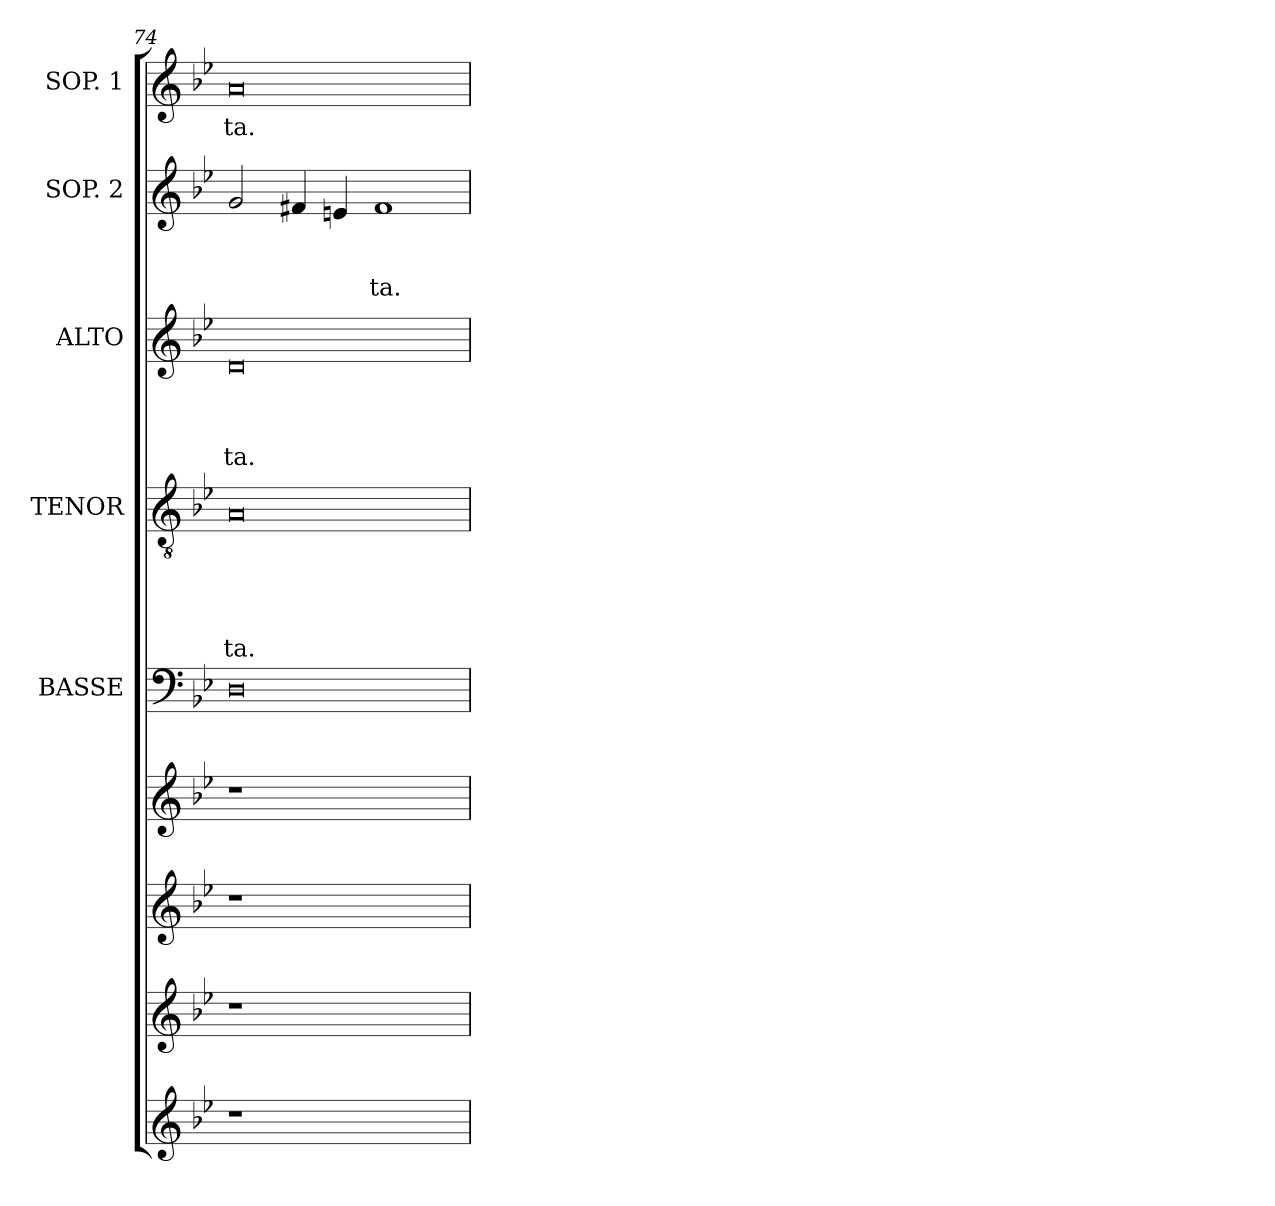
**kern	**kern	**kern	**kern	**kern	**kern	**text	**text	**text	**text	**text	**kern	**text	**text	**text	**text	**kern	**text	**text	**text	**kern	**text
*part9	*part8	*part7	*part6	*part5	*part4	*part4	*part4	*part4	*part4	*part4	*part3	*part3	*part3	*part3	*part3	*part2	*part2	*part2	*part2	*part1	*part1
*staff9	*staff8	*staff7	*staff6	*staff5	*staff4	*staff4	*staff4	*staff4	*staff4	*staff4	*staff3	*staff3	*staff3	*staff3	*staff3	*staff2	*staff2	*staff2	*staff2	*staff1	*staff1
*	*	*	*	*I"BASSE	*I"TENOR	*	*	*	*	*	*I"ALTO	*	*	*	*	*I"SOP. 2	*	*	*	*I"SOP. 1	*
*	*	*	*	*I'BAS.	*I'TEN.	*	*	*	*	*	*I'ALT.	*	*	*	*	*I'SOP. 2	*	*	*	*I'SOP. 1	*
*clefG2	*clefG2	*clefG2	*clefG2	*clefF4	*clefGv2	*	*	*	*	*	*clefG2	*	*	*	*	*clefG2	*	*	*	*clefG2	*
*k[b-e-]	*k[b-e-]	*k[b-e-]	*k[b-e-]	*k[b-e-]	*k[b-e-]	*	*	*	*	*	*k[b-e-]	*	*	*	*	*k[b-e-]	*	*	*	*k[b-e-]	*
*B-:	*B-:	*B-:	*B-:	*B-:	*B-:	*	*	*	*	*	*B-:	*	*	*	*	*B-:	*	*	*	*B-:	*
=74	=74	=74	=74	=74	=74	=74	=74	=74	=74	=74	=74	=74	=74	=74	=74	=74	=74	=74	=74	=74	=74
!	!	!	!	!	!	!	!	!	!	!LO:LY:b	!	!	!	!	!LO:LY:b	!	!	!	!	!	!LO:LY:b
1r	1r	1r	1r	0D	0A	.	.	.	.	-ta.	0d	.	.	.	-ta.	2g/	.	.	.	0a	-ta.
.	.	.	.	.	.	.	.	.	.	.	.	.	.	.	.	4f#X/	.	.	.	.	.
.	.	.	.	.	.	.	.	.	.	.	.	.	.	.	.	4en/	.	.	.	.	.
!	!	!	!	!	!	!	!	!	!	!	!	!	!	!	!	!	!	!	!LO:LY:b	!	!
1ryy	1ryy	1ryy	1ryy	.	.	.	.	.	.	.	.	.	.	.	.	1f#	.	.	-ta.	.	.
=	=	=	=	=	=	=	=	=	=	=	=	=	=	=	=	=	=	=	=	=	=
*-	*-	*-	*-	*-	*-	*-	*-	*-	*-	*-	*-	*-	*-	*-	*-	*-	*-	*-	*-	*-	*-
